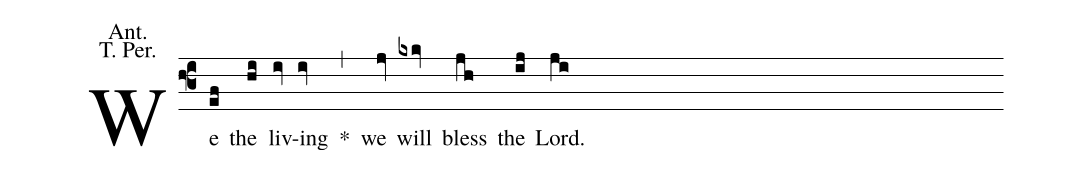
annotation: Ant.;
annotation: T. Per.;
%%
(f3) We(ef) the(hi) liv(iv)ing(iv) <sp>*</sp>(,) we(jv) will(kxkv) bless(jh) the(ij) Lord.(ji)
